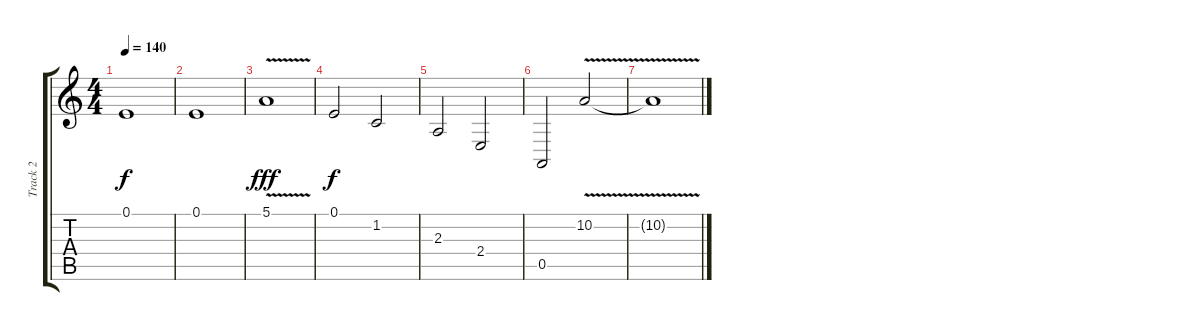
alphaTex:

\track ("Track 2" "Track 2") {instrument viola}
\staff {score tabs}
\tuning (E4 B3 G3 D3 A2 E2) {hide}
\ts (4 4)
\tempo 140
\clef g2
\ks c
0.1.1{dy f} |
0.1.1 |
5.1{v}.1{dy fff} |
0.1.2{dy f} 1.2.2 |
2.3.2 2.4.2 |
0.5.2 10.2{v}.2 |
10.2{t}.1
